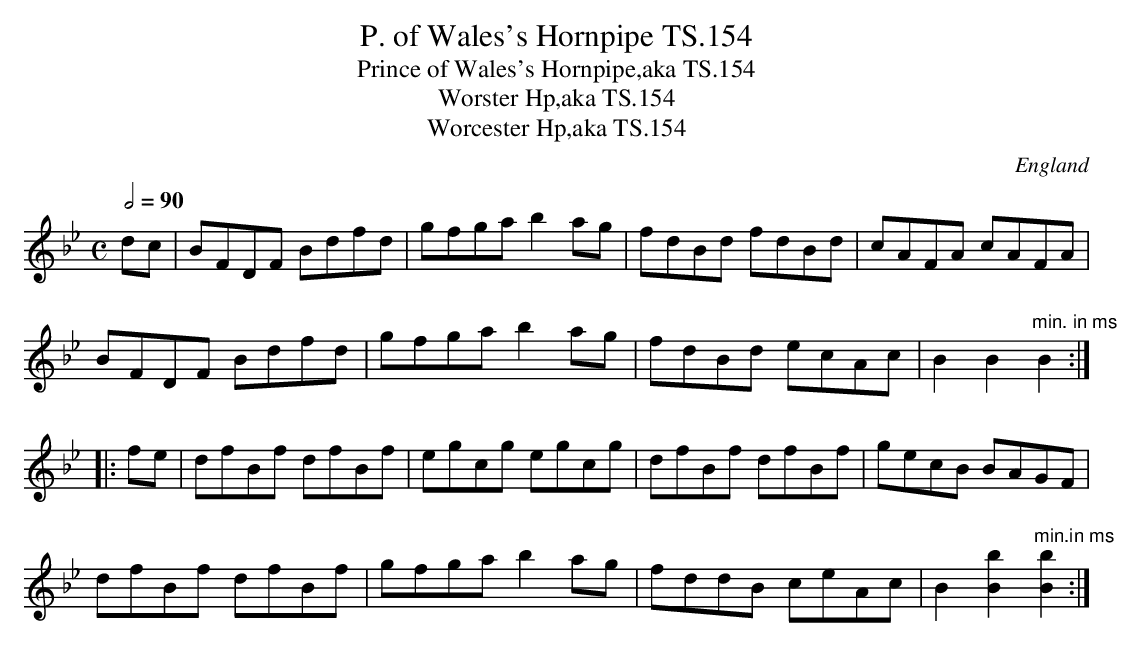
X:1
T:P. of Wales's Hornpipe TS.154
T:Prince of Wales's Hornpipe,aka TS.154
T:Worster Hp,aka TS.154
T:Worcester Hp,aka TS.154
M:C
L:1/8
Q:1/2=90
O:England
K:Bb major
dc|BFDF Bdfd|gfga b2ag|fdBd fdBd|cAFA cAFA|!
BFDF Bdfd|gfgab2ag|fdBd ecAc|B2B2"min. in ms"B2:|!
|:fe|dfBf dfBf|egcg egcg|dfBf dfBf|gecB BAGF|!
dfBf dfBf|gfgab2ag|fddB ceAc|B2[b2B2]"min.in ms"[b2B2]:|]
